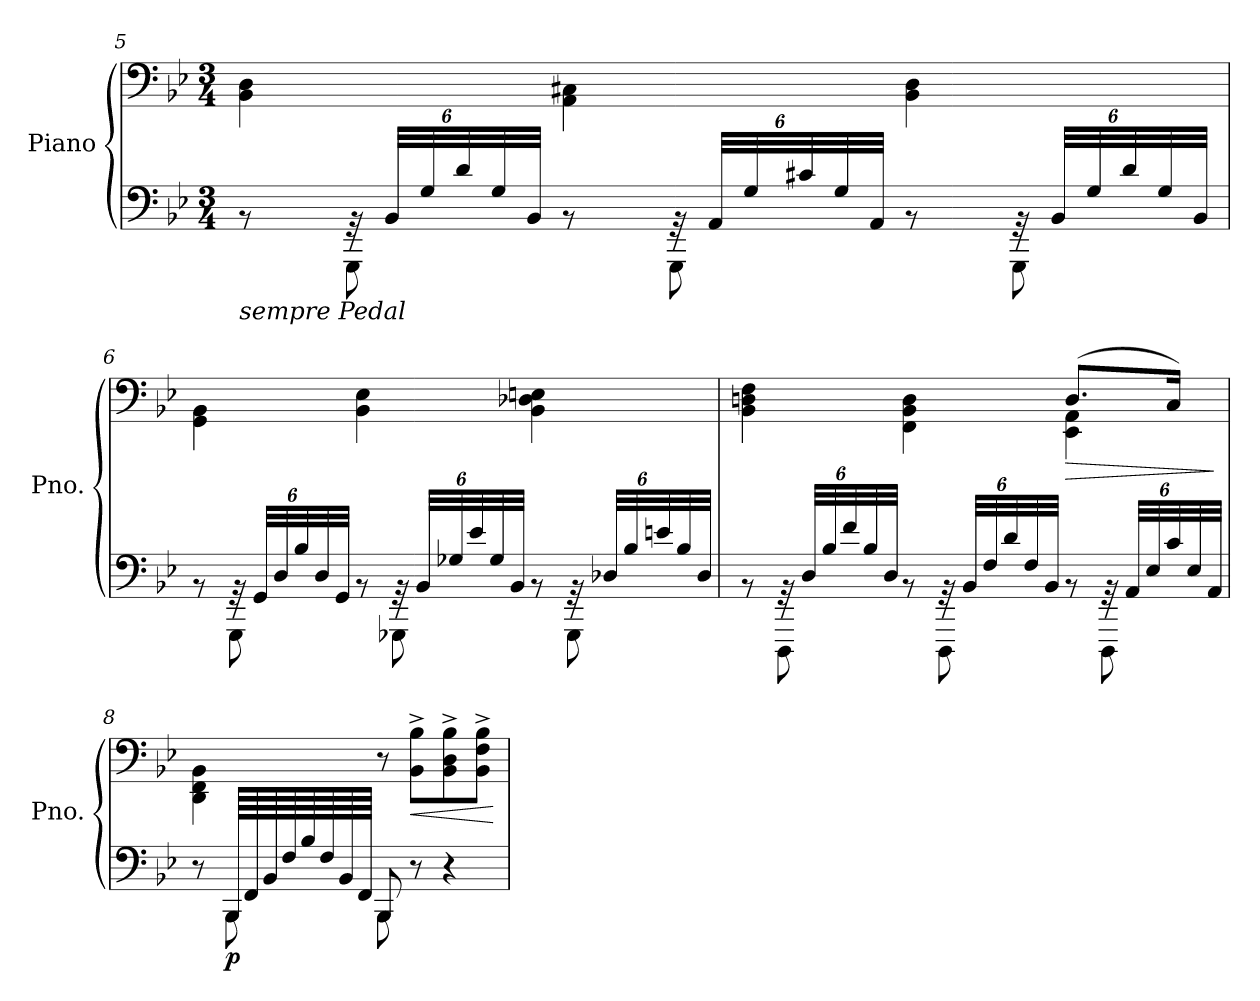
**kern	**kern	**dynam
*part1	*part1	*part1
*staff2	*staff1	*staff1/2
*I"Piano	*	*
*I'Pno.	*	*
!!LO:LB:g=z
*clefF4	*clefF4	*
*k[b-e-]	*k[b-e-]	*
*M3/4	*M3/4	*
=5	=5	=5
*^	*	*
!LO:TX:b:i:t=sempre  Pedal	!	!	!
8rBB	8ryy	4BB-\ 4D\	.
*Xbrackettup	*	*	*
48rGG	8GGG\	.	.
48BB-/LLL	.	.	.
48G/	.	.	.
48d/	.	.	.
48G/	.	.	.
48BB-/JJJ	.	.	.
8rBB	8ryy	4AA\ 4C#X\	.
48rGG	8GGG\	.	.
48AA/LLL	.	.	.
48G/	.	.	.
48c#X/	.	.	.
48G/	.	.	.
48AA/JJJ	.	.	.
8rBB	8ryy	4BB-\ 4D\	.
48rGG	8GGG\	.	.
48BB-/LLL	.	.	.
48G/	.	.	.
48d/	.	.	.
48G/	.	.	.
48BB-/JJJ	.	.	.
=6	=6	=6	=6
8rBB	8ryy	4GG\ 4BB-\	.
48rGG	8GGG\	.	.
48GG/LLL	.	.	.
48D/	.	.	.
48B-/	.	.	.
48D/	.	.	.
48GG/JJJ	.	.	.
8rBB	8ryy	4BB-\ 4E-\	.
48rGG	8GGG-X\	.	.
48BB-/LLL	.	.	.
48G-X/	.	.	.
48e-/	.	.	.
48G-/	.	.	.
48BB-/JJJ	.	.	.
8rBB	8ryy	4BB-\ 4D-X\ 4En\	.
48rGG	8GGG-\	.	.
48D-X/LLL	.	.	.
48B-/	.	.	.
48en/	.	.	.
48B-/	.	.	.
48D-/JJJ	.	.	.
!!LO:LB:g=z
=7	=7	=7	=7
*	*	*^	*
8rBB	8ryy	4BB-\ 4Dn\ 4F\	2ryy	.
48rGG	8DDD\	.	.	.
48D/LLL	.	.	.	.
48B-/	.	.	.	.
48f/	.	.	.	.
48B-/	.	.	.	.
48D/JJJ	.	.	.	.
8rBB	8ryy	4FF\ 4BB-\ 4D\	.	.
48rGG	8DDD\	.	.	.
48BB-/LLL	.	.	.	.
48F/	.	.	.	.
48d/	.	.	.	.
48F/	.	.	.	.
48BB-/JJJ	.	.	.	.
!	!	!	!	!LO:HP:b
8rBB	8ryy	(>8.D/L	4EE-\ 4AA\	>
48rGG	8DDD\	.	.	.
48AA/LLL	.	.	.	.
48E-/	.	.	.	.
48c/	.	16C/Jk)	.	.
48E-/	.	.	.	.
48AA/JJJ	.	.	.	.
*v	*v	*	*	*
*	*v	*v	*
.	.	]
=8	=8	=8
*^	*	*
8r	8ryy	4DD\ 4FF\ 4BB-\	.
!	!	!	!LO:DY:b=2
64BBB-/LLLL	8BBB-\	.	p
64FF/	.	.	.
64BB-/	.	.	.
64F/	.	.	.
64B-/	.	.	.
64F/	.	.	.
64BB-/	.	.	.
64FF/JJJJ	.	.	.
8BBB-/	8BBB-\	8r	.
!	!	!	!LO:HP:b
8r	8ryy	8BB-\^ 8B-\^L	<
4r	4ryy	8BB-\^ 8D\^ 8B-\^	.
.	.	8BB-\^ 8F\^ 8B-\^J	.
*v	*v	*	*
.	.	[
=	=	=
*-	*-	*-
